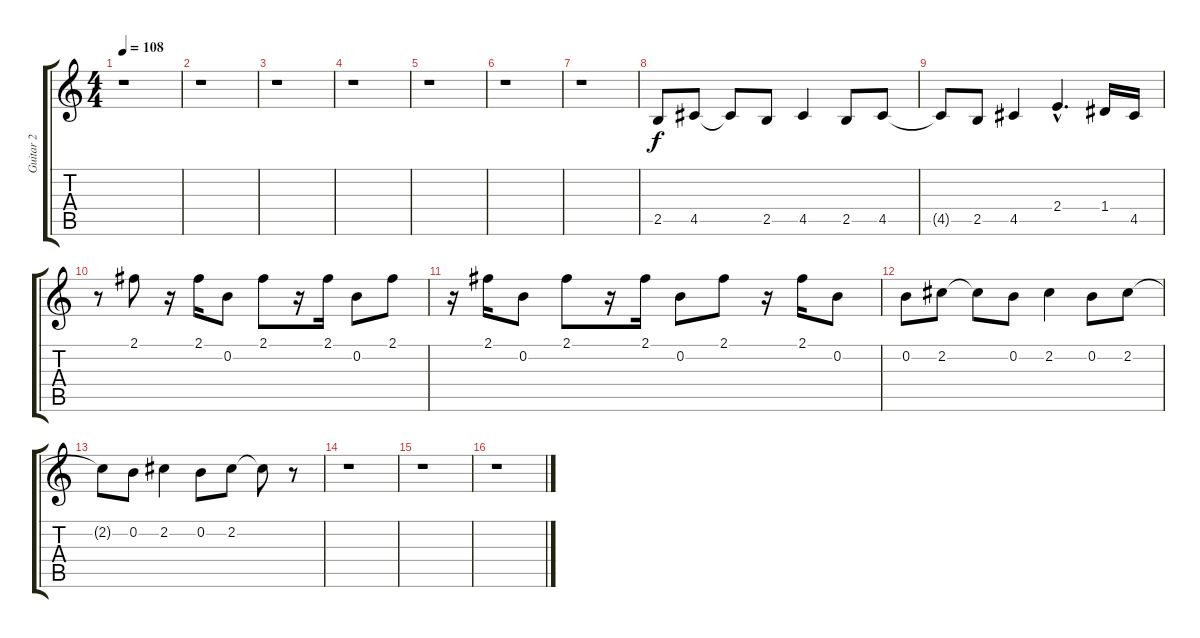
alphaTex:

\track ("Guitar 2" "Guitar 2") {instrument distortionguitar}
\staff {score tabs}
\tuning (E4 B3 G3 D3 A2 E2) {hide}
\ts (4 4)
\tempo 108
\clef g2
\ks c
r.1{dy f} |
r.1 |
r.1 |
r.1 |
r.1 |
r.1 |
r.1 |
2.5.8 4.5.8 4.5{t}.8 2.5.8 4.5.4 2.5.8 4.5.8 |
4.5{t}.8 2.5.8 4.5.4 2.4{hac}.4{d} 1.4.16 4.5.16 |
r.8 2.1.8 r.16 2.1.16 0.2.8 2.1.8 r.16 2.1.16 0.2.8 2.1.8 |
r.16 2.1.16 0.2.8 2.1.8 r.16 2.1.16 0.2.8 2.1.8 r.16 2.1.16 0.2.8 |
0.2.8 2.2.8 2.2{t}.8 0.2.8 2.2.4 0.2.8 2.2.8 |
2.2{t}.8 0.2.8 2.2.4 0.2.8 2.2.8 2.2{t}.8 r.8 |
r.1 |
r.1 |
r.1
